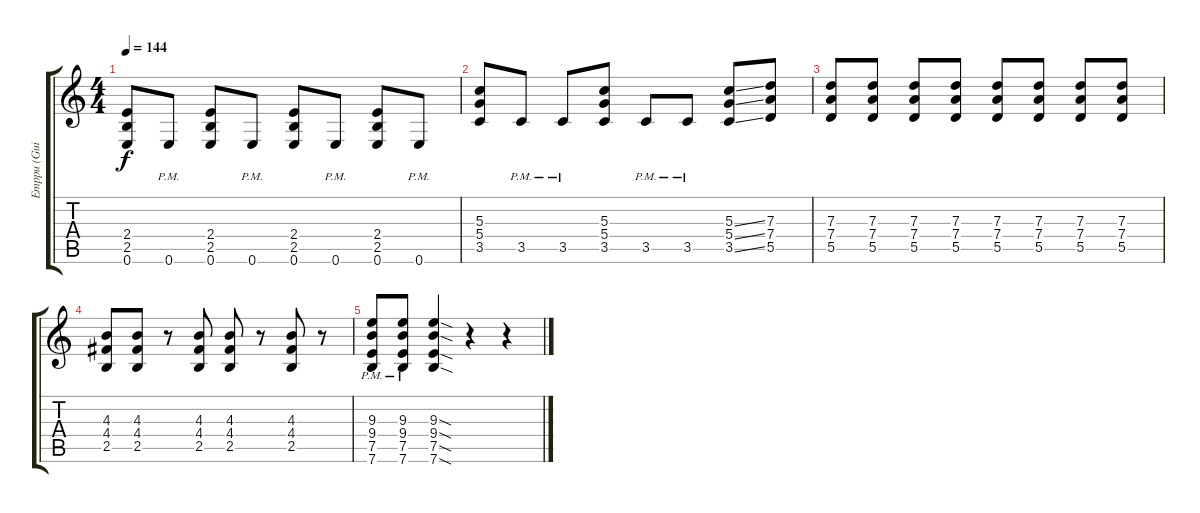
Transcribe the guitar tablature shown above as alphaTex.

\track ("Emppu (Guitar)" "Emppu (Gui") {instrument overdrivenguitar}
\staff {score tabs}
\tuning (E4 B3 G3 D3 A2 E2) {hide}
\ts (4 4)
\tempo 144
\clef g2
\ks c
(2.4 2.5 0.6).8{dy f} 0.6{pm}.8 (2.4 2.5 0.6).8 0.6{pm}.8 (2.4 2.5 0.6).8 0.6{pm}.8 (2.4 2.5 0.6).8 0.6{pm}.8 |
(5.3 5.4 3.5).8 3.5{pm}.8 3.5{pm}.8 (5.3 5.4 3.5).8 3.5{pm}.8 3.5{pm}.8 (5.3{ss} 5.4{ss} 3.5{ss}).8 (7.3 7.4 5.5).8 |
(7.3 7.4 5.5).8 (7.3 7.4 5.5).8 (7.3 7.4 5.5).8 (7.3 7.4 5.5).8 (7.3 7.4 5.5).8 (7.3 7.4 5.5).8 (7.3 7.4 5.5).8 (7.3 7.4 5.5).8 |
(4.3 4.4 2.5).8 (4.3 4.4 2.5).8 r.8 (4.3 4.4 2.5).8 (4.3 4.4 2.5).8 r.8 (4.3 4.4 2.5).8 r.8 |
(9.3{pm} 9.4{pm} 7.5{pm} 7.6{pm}).8 (9.3{pm} 9.4{pm} 7.5{pm} 7.6{pm}).8 (9.3{sod} 9.4{sod} 7.5{sod} 7.6{sod}).4 r.4 r.4
